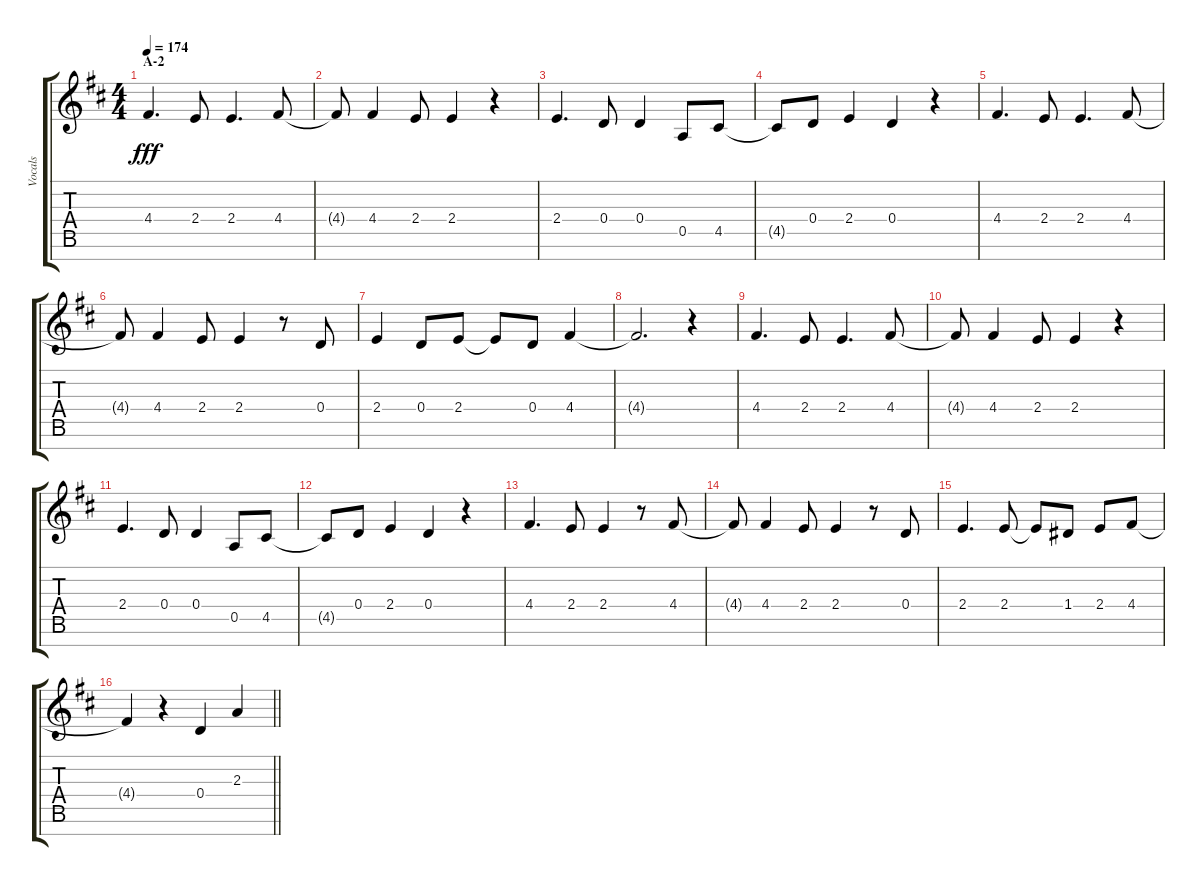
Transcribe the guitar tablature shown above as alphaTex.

\track ("Vocals" "Vocals") {instrument voiceoohs}
\staff {score tabs}
\tuning (E5 B4 G4 D4 A3 E3 B2) {hide}
\ts (4 4)
\section ("" "A-2")
\tempo 174
\clef g2
\ks bminor
4.4.4{d dy fff} 2.4.8 2.4.4{d} 4.4.8 |
4.4{t}.8 4.4.4 2.4.8 2.4.4 r.4 |
2.4.4{d} 0.4.8 0.4.4 0.5.8 4.5.8 |
4.5{t}.8 0.4.8 2.4.4 0.4.4 r.4 |
4.4.4{d} 2.4.8 2.4.4{d} 4.4.8 |
4.4{t}.8 4.4.4 2.4.8 2.4.4 r.8 0.4.8 |
2.4.4 0.4.8 2.4.8 2.4{t}.8 0.4.8 4.4.4 |
4.4{t}.2{d} r.4 |
4.4.4{d} 2.4.8 2.4.4{d} 4.4.8 |
4.4{t}.8 4.4.4 2.4.8 2.4.4 r.4 |
2.4.4{d} 0.4.8 0.4.4 0.5.8 4.5.8 |
4.5{t}.8 0.4.8 2.4.4 0.4.4 r.4 |
4.4.4{d} 2.4.8 2.4.4 r.8 4.4.8 |
4.4{t}.8 4.4.4 2.4.8 2.4.4 r.8 0.4.8 |
2.4.4{d} 2.4.8 2.4{t}.8 1.4.8 2.4.8 4.4.8 |
\barLineRight lightlight
4.4{t}.4 r.4 0.4.4 2.3.4
